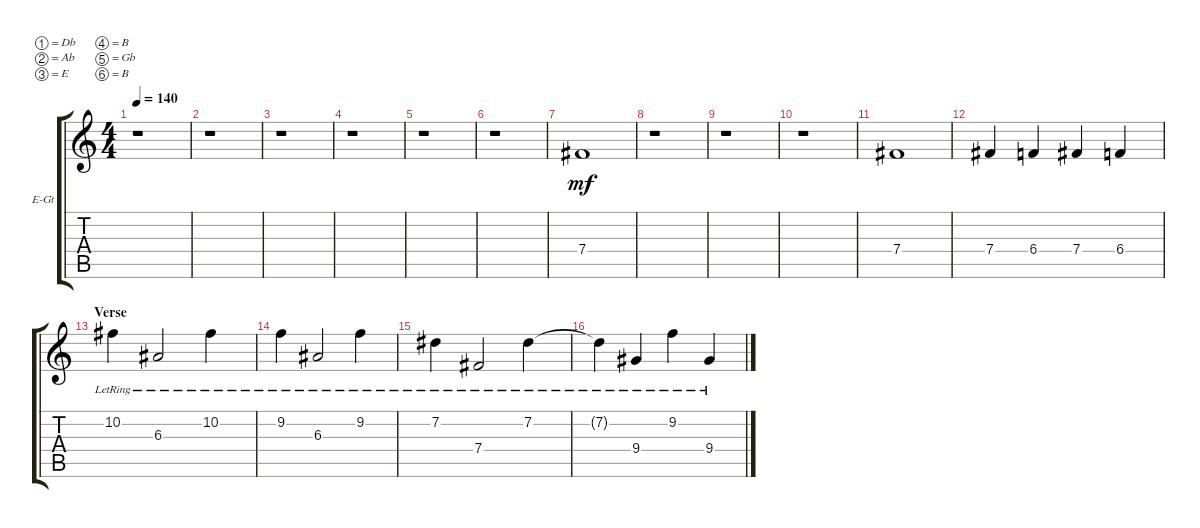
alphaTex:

\bracketExtendMode groupsimilarinstruments
\firstSystemTrackNameOrientation horizontal
\otherSystemsTrackNameOrientation horizontal
\track ("Rhythm" "E-Gt") {instrument distortionguitar}
\staff {score tabs}
\tuning (Db4 Ab3 E3 B2 Gb2 B1)
\ts (4 4)
\tempo 140
\clef g2
\ks c
r.1{dy mf instrument distortionguitar} |
r.1 |
r.1 |
r.1 |
r.1 |
r.1 |
7.4.1 |
r.1 |
r.1 |
r.1 |
7.4.1 |
7.4.4 6.4.4 7.4.4 6.4.4 |
\section ("" "Verse")
10.2{lr}.4 6.3{lr}.2 10.2{lr}.4 |
9.2{lr}.4 6.3{lr}.2 9.2{lr}.4 |
7.2{lr}.4 7.4{lr}.2 7.2{lr}.4 |
7.2{lr t}.4 9.4{lr}.4 9.2{lr}.4 9.4{lr}.4
